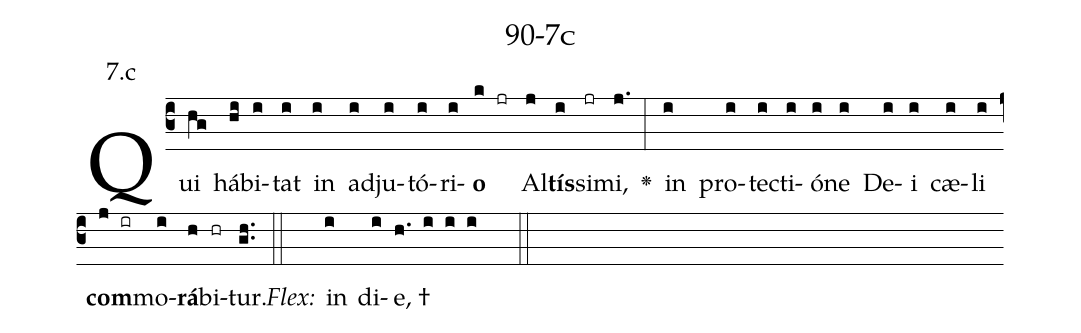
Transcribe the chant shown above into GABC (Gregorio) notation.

name: 90-7c;
annotation: 7.c;
%%
(c3)Qui(hg) há(hi)bi(i)tat(i) in(i) ad(i)ju(i)tó(i)ri(i)<b>o</b>(k jr) Al(j)<b>tís</b>(i)si(jr)mi,(j.) <v>\greheightstar</v>(:) in(i) pro(i)tec(i)ti(i)ó(i)ne(i) De(i)i(i) cæ(i)li(i) <b>com</b>(j ir)mo(i)<b>rá</b>(h)bi(hr)tur.(gh..) (::)
<i>Flex:</i>()  in(i) di(i)e, †(h. i i i  ::)

%E(i) u(i) o(j) u(i) a(h) e.(gh..) (::)
